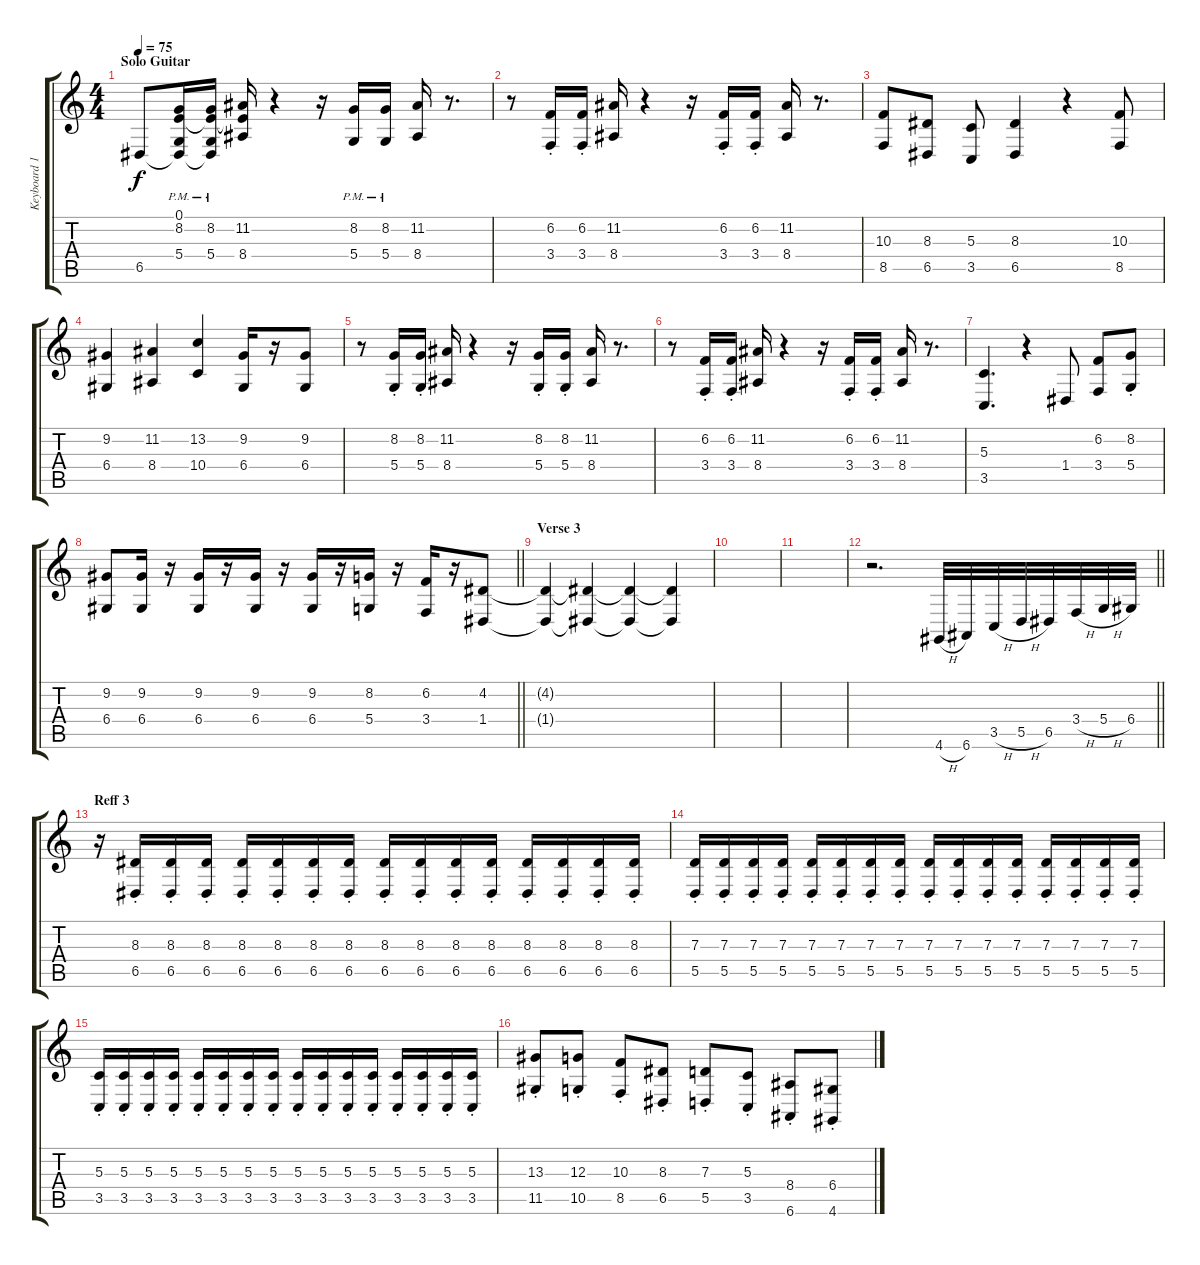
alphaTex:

\track ("Keyboard 1" "Keyboard 1") {instrument stringensemble1}
\staff {score tabs}
\tuning (E4 B3 G3 D3 A2 E2) {hide}
\ts (4 4)
\section ("" "Solo Guitar")
\tempo 75
\clef g2
\ks c
6.5.8{dy f} (0.1 8.2{pm} 5.4{pm} 6.5{t}).16 (0.1{t} 8.2{pm} 5.4{pm} 6.5{t}).16 (0.1{t} 11.2 8.4).16 r.4 r.16 (8.2{pm} 5.4{pm}).16 (8.2{pm} 5.4{pm}).16 (11.2 8.4).16 r.8{d} |
r.8 (6.2{st} 3.4{st}).16 (6.2{st} 3.4{st}).16 (11.2 8.4).16 r.4 r.16 (6.2{st} 3.4{st}).16 (6.2{st} 3.4{st}).16 (11.2 8.4).16 r.8{d} |
(10.3 8.5).8 (8.3 6.5).8 (5.3 3.5).8 (8.3 6.5).4 r.4 (10.3 8.5).8 |
(9.2 6.4).4 (11.2 8.4).4 (13.2 10.4).4 (9.2 6.4).16 r.16 (9.2 6.4).8 |
r.8 (8.2{st} 5.4{st}).16 (8.2{st} 5.4{st}).16 (11.2 8.4).16 r.4 r.16 (8.2{st} 5.4{st}).16 (8.2{st} 5.4{st}).16 (11.2 8.4).16 r.8{d} |
r.8 (6.2{st} 3.4{st}).16 (6.2{st} 3.4{st}).16 (11.2 8.4).16 r.4 r.16 (6.2{st} 3.4{st}).16 (6.2{st} 3.4{st}).16 (11.2 8.4).16 r.8{d} |
(5.3 3.5).4{d} r.4 1.4.8 (6.2 3.4).8 (8.2{st} 5.4{st}).8 |
\barLineRight lightlight
(9.2 6.4).8 (9.2 6.4).16 r.16 (9.2 6.4).16 r.16 (9.2 6.4).16 r.16 (9.2 6.4).16 r.16 (8.2 5.4).16 r.16 (6.2 3.4).16 r.16 (4.2 1.4).8 |
\section ("" "Verse 3")
(4.2{t} 1.4{t}).4 (4.2{t} 1.4{t}).4{volume 1} (4.2{t} 1.4{t}).4 (4.2{t} 1.4{t}).4 |
|
|
\barLineRight lightlight
r.2{d volume 13 balance 14} 4.6{h}.32 6.6.32 3.5{h}.32 5.5{h}.32 6.5.32 3.4{h}.32 5.4{h}.32 6.4.32 |
\section ("" "Reff 3")
r.16 (8.3{st} 6.5{st}).16 (8.3{st} 6.5{st}).16 (8.3{st} 6.5{st}).16 (8.3{st} 6.5{st}).16 (8.3{st} 6.5{st}).16 (8.3{st} 6.5{st}).16 (8.3{st} 6.5{st}).16 (8.3{st} 6.5{st}).16 (8.3{st} 6.5{st}).16 (8.3{st} 6.5{st}).16 (8.3{st} 6.5{st}).16 (8.3{st} 6.5{st}).16 (8.3{st} 6.5{st}).16 (8.3{st} 6.5{st}).16 (8.3{st} 6.5{st}).16 |
(7.3{st} 5.5{st}).16 (7.3{st} 5.5{st}).16 (7.3{st} 5.5{st}).16 (7.3{st} 5.5{st}).16 (7.3{st} 5.5{st}).16 (7.3{st} 5.5{st}).16 (7.3{st} 5.5{st}).16 (7.3{st} 5.5{st}).16 (7.3{st} 5.5{st}).16 (7.3{st} 5.5{st}).16 (7.3{st} 5.5{st}).16 (7.3{st} 5.5{st}).16 (7.3{st} 5.5{st}).16 (7.3{st} 5.5{st}).16 (7.3{st} 5.5{st}).16 (7.3{st} 5.5{st}).16 |
(5.3{st} 3.5{st}).16 (5.3{st} 3.5{st}).16 (5.3{st} 3.5{st}).16 (5.3{st} 3.5{st}).16 (5.3{st} 3.5{st}).16 (5.3{st} 3.5{st}).16 (5.3{st} 3.5{st}).16 (5.3{st} 3.5{st}).16 (5.3{st} 3.5{st}).16 (5.3{st} 3.5{st}).16 (5.3{st} 3.5{st}).16 (5.3{st} 3.5{st}).16 (5.3{st} 3.5{st}).16 (5.3{st} 3.5{st}).16 (5.3{st} 3.5{st}).16 (5.3{st} 3.5{st}).16 |
(13.3{st} 11.5{st}).8 (12.3{st} 10.5{st}).8 (10.3{st} 8.5{st}).8 (8.3{st} 6.5{st}).8 (7.3{st} 5.5{st}).8 (5.3{st} 3.5{st}).8 (8.4{st} 6.6{st}).8 (6.4{st} 4.6{st}).8
